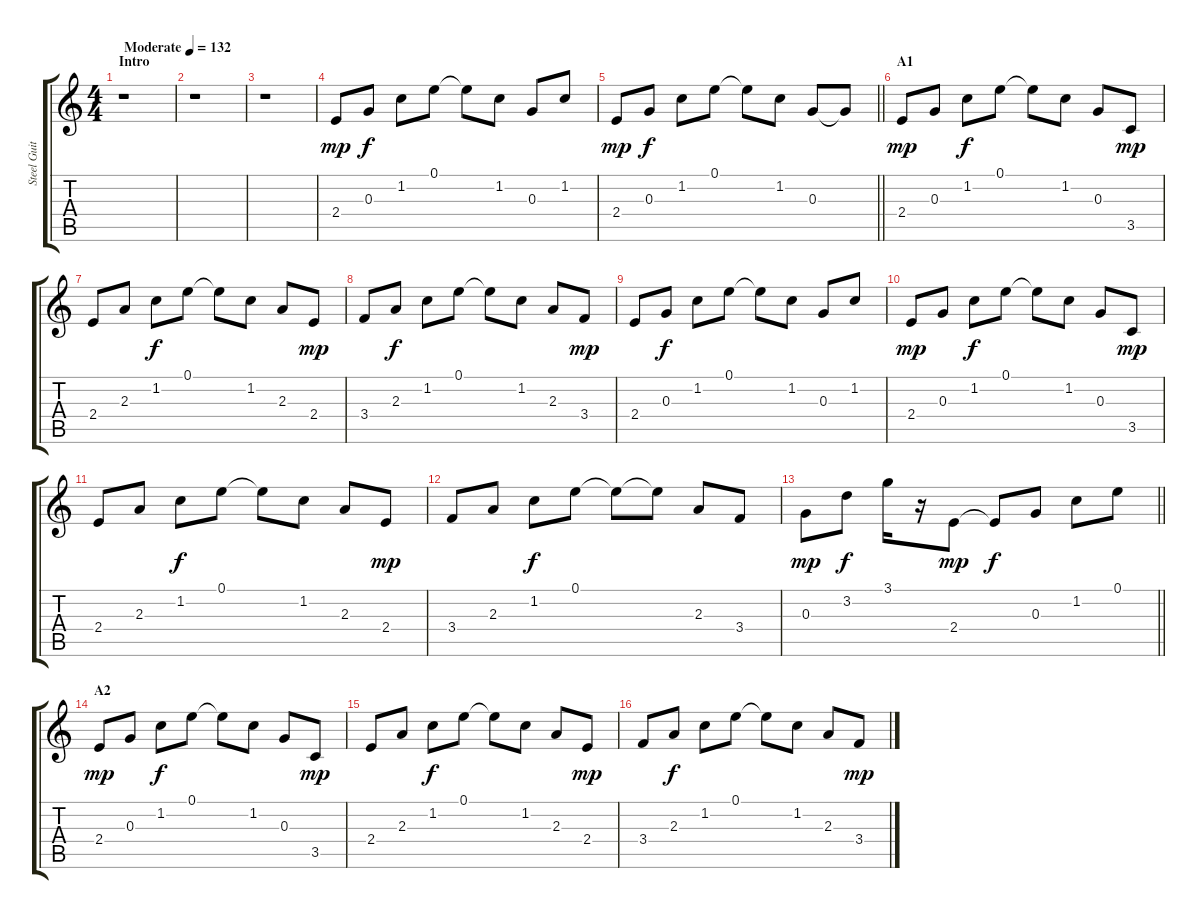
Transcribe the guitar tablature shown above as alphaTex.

\track ("Steel Guitar" "Steel Guit") {instrument acousticguitarsteel}
\staff {score tabs}
\tuning (E4 B3 G3 D3 A2 E2) {hide}
\ts (4 4)
\section ("" "Intro")
\tempo (132 "Moderate")
\clef g2
\ks c
r.1{dy mp instrument acousticguitarsteel} |
r.1 |
r.1 |
2.4.8 0.3.8{dy f} 1.2.8 0.1.8 0.1{t}.8 1.2.8 0.3.8 1.2.8 |
\barLineRight lightlight
2.4.8{dy mp} 0.3.8{dy f} 1.2.8 0.1.8 0.1{t}.8 1.2.8 0.3.8 0.3{t}.8 |
\section ("" "A1")
2.4.8{dy mp} 0.3.8 1.2.8{dy f} 0.1.8 0.1{t}.8 1.2.8 0.3.8 3.5.8{dy mp} |
2.4.8 2.3.8 1.2.8{dy f} 0.1.8 0.1{t}.8 1.2.8 2.3.8 2.4.8{dy mp} |
3.4.8 2.3.8{dy f} 1.2.8 0.1.8 0.1{t}.8 1.2.8 2.3.8 3.4.8{dy mp} |
2.4.8 0.3.8{dy f} 1.2.8 0.1.8 0.1{t}.8 1.2.8 0.3.8 1.2.8 |
2.4.8{dy mp} 0.3.8 1.2.8{dy f} 0.1.8 0.1{t}.8 1.2.8 0.3.8 3.5.8{dy mp} |
2.4.8 2.3.8 1.2.8{dy f} 0.1.8 0.1{t}.8 1.2.8 2.3.8 2.4.8{dy mp} |
3.4.8 2.3.8 1.2.8{dy f} 0.1.8 0.1{t}.8 0.1{t}.8 2.3.8 3.4.8 |
\barLineRight lightlight
0.3.8{dy mp} 3.2.8{dy f} 3.1.16 r.16 2.4.8{dy mp} 2.4{t}.8{dy f} 0.3.8 1.2.8 0.1.8 |
\section ("" "A2")
2.4.8{dy mp} 0.3.8 1.2.8{dy f} 0.1.8 0.1{t}.8 1.2.8 0.3.8 3.5.8{dy mp} |
2.4.8 2.3.8 1.2.8{dy f} 0.1.8 0.1{t}.8 1.2.8 2.3.8 2.4.8{dy mp} |
3.4.8 2.3.8{dy f} 1.2.8 0.1.8 0.1{t}.8 1.2.8 2.3.8 3.4.8{dy mp}
